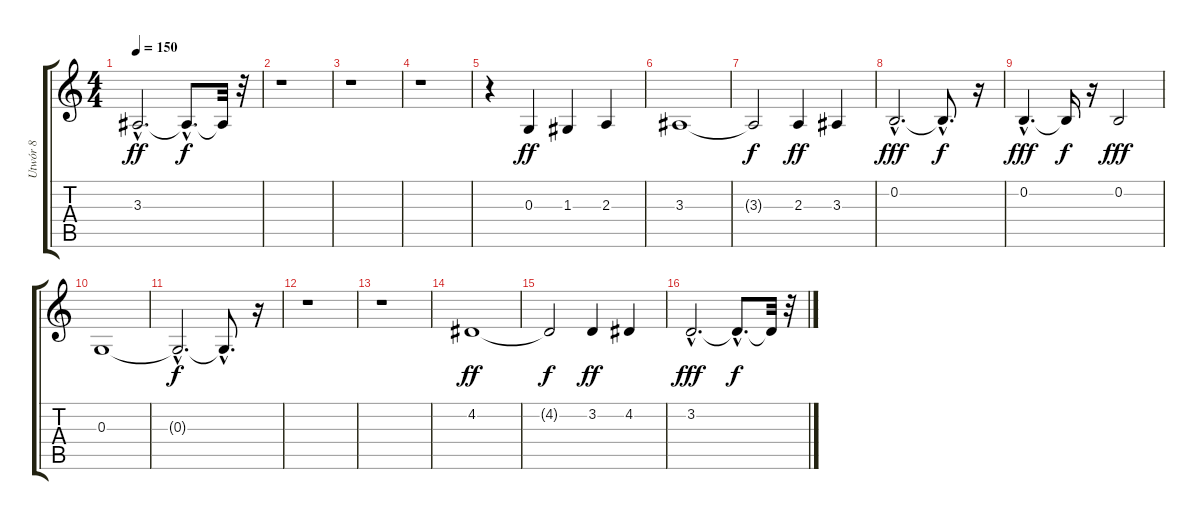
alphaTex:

\track ("Utwór 8" "Utwór 8") {instrument lead6voice}
\staff {score tabs}
\tuning (E4 B3 G3 D3 A2 E2) {hide}
\ts (4 4)
\tempo 150
\clef g2
\ks c
3.3{hac}.2{d dy ff} 3.3{hac t}.8{d dy f} 3.3{t}.32 r.32 |
r.1 |
r.1 |
r.1 |
r.4 0.3.4{dy ff} 1.3.4 2.3.4 |
3.3.1 |
3.3{t}.2{dy f} 2.3.4{dy ff} 3.3.4 |
0.2{hac}.2{d dy fff} 0.2{hac t}.8{d dy f} r.16 |
0.2{hac}.4{d dy fff} 0.2{t}.16{dy f} r.16 0.2.2{dy fff} |
0.3.1 |
0.3{hac t}.2{d dy f} 0.3{hac t}.8{d} r.16 |
r.1 |
r.1 |
4.2.1{dy ff} |
4.2{t}.2{dy f} 3.2.4{dy ff} 4.2.4 |
3.2{hac}.2{d dy fff} 3.2{hac t}.8{d dy f} 3.2{t}.32 r.32
